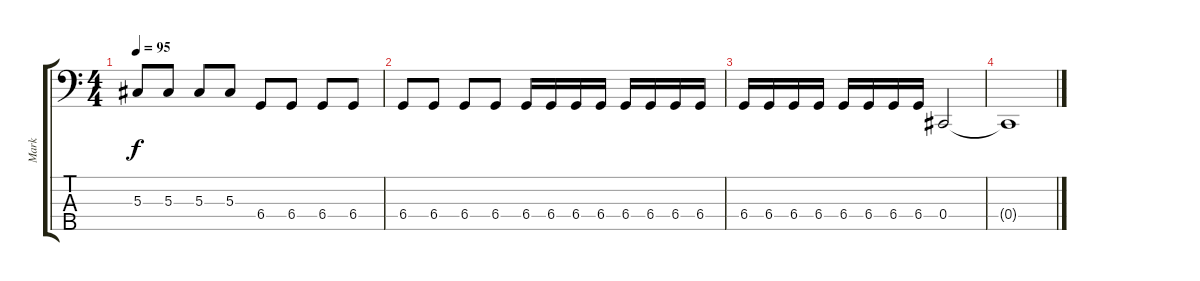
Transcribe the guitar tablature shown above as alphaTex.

\track ("Mark" "Mark") {instrument electricbassfinger}
\staff {score tabs}
\tuning (Gb2 Db2 Ab1 Db1 Ab0) {hide}
\ts (4 4)
\tempo 95
\clef f4
\ks c
5.3.8{dy f} 5.3.8 5.3.8 5.3.8 6.4.8 6.4.8 6.4.8 6.4.8 |
6.4.8 6.4.8 6.4.8 6.4.8 6.4.16 6.4.16 6.4.16 6.4.16 6.4.16 6.4.16 6.4.16 6.4.16 |
6.4.16 6.4.16 6.4.16 6.4.16 6.4.16 6.4.16 6.4.16 6.4.16 0.4.2 |
0.4{t}.1
